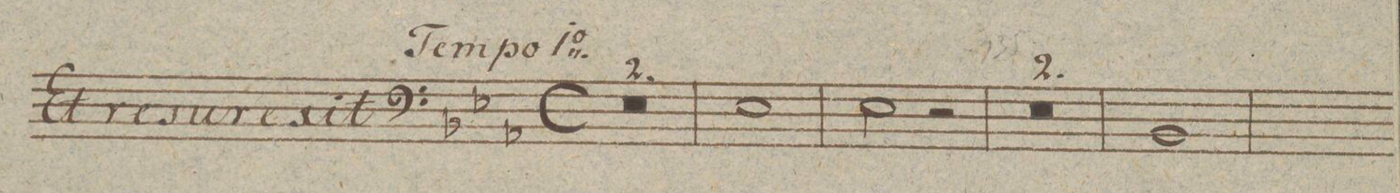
**kern
*I"Trombono.
*clefF4
*k[b-e-a-]
*met(c)
*M4/4
0r
=128
=129
1E-
=130
2E-\
2r
=131
0r
=132
=133
1BB-
=134
*-
